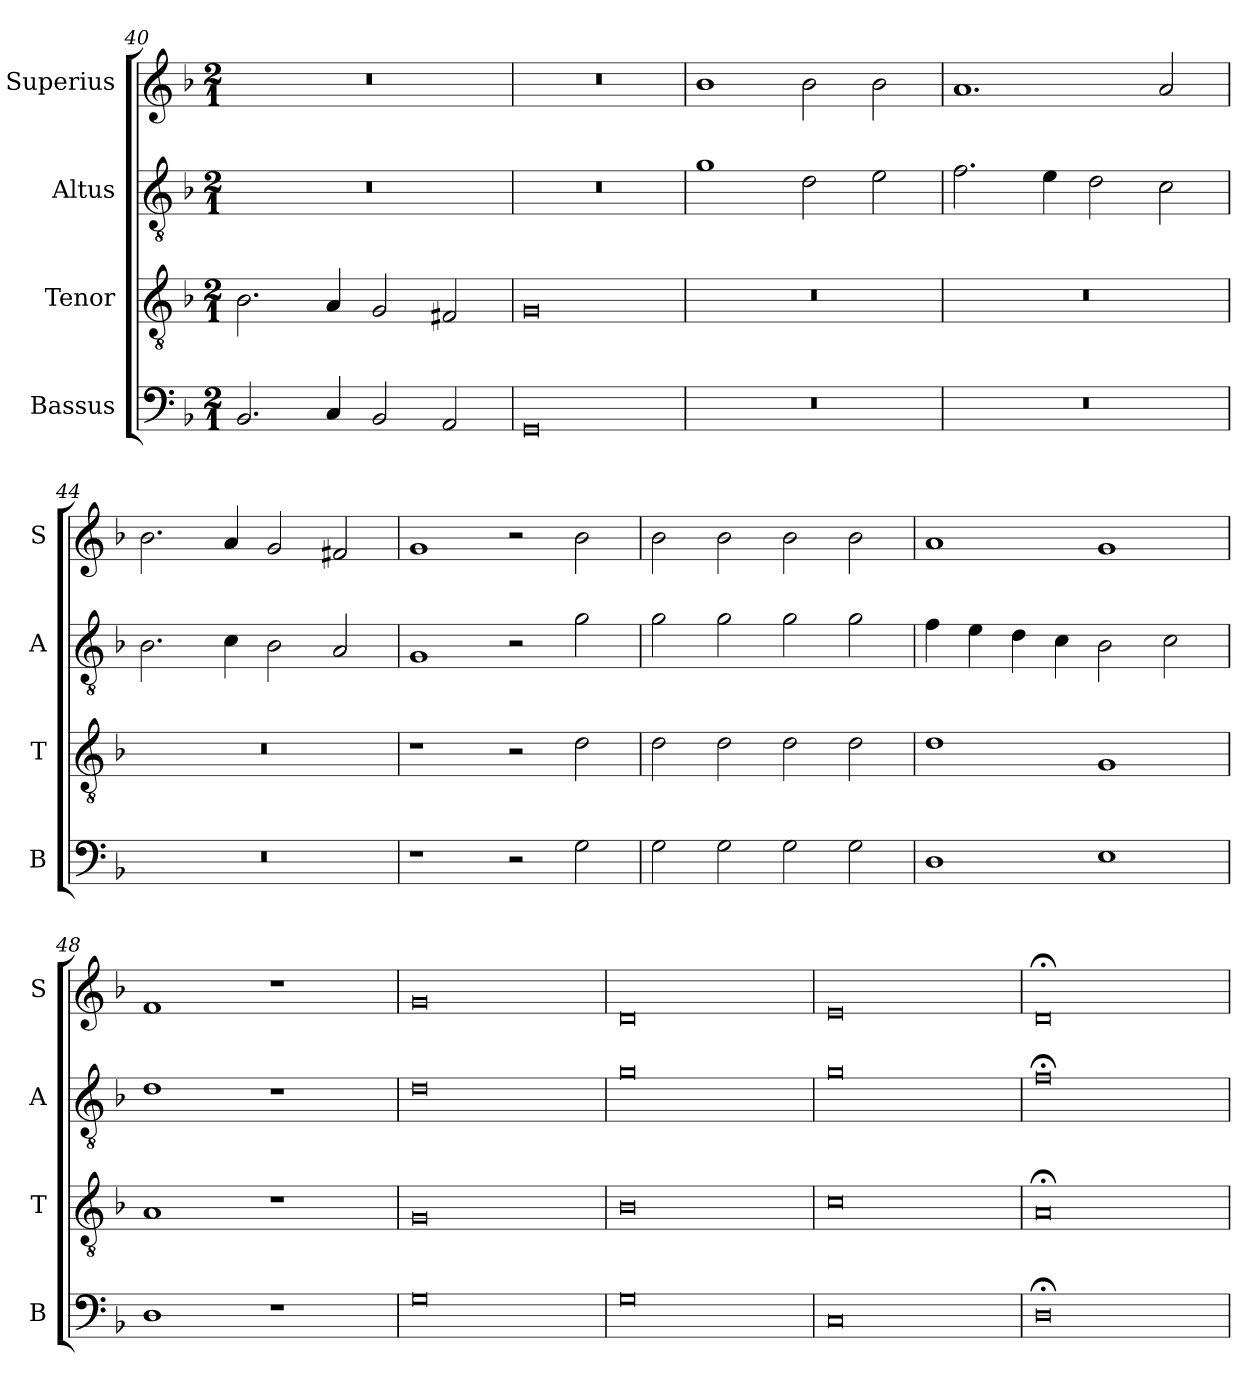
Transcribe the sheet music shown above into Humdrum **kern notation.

**kern	**kern	**kern	**kern
*part4	*part3	*part2	*part1
*staff4	*staff3	*staff2	*staff1
*I"Bassus	*I"Tenor	*I"Altus	*I"Superius
*I'B	*I'T	*I'A	*I'S
*clefF4	*clefGv2	*clefGv2	*clefG2
*k[b-]	*k[b-]	*k[b-]	*k[b-]
*M2/1	*M2/1	*M2/1	*M2/1
=40	=40	=40	=40
2.BB-/	2.B-\	0r	0r
4C/	4A/	.	.
2BB-/	2G/	.	.
2AA/	2F#X/	.	.
=41	=41	=41	=41
0GG	0G	0r	0r
=42	=42	=42	=42
0r	0r	1g	1b-
.	.	2d\	2b-\
.	.	2e\	2b-\
=43	=43	=43	=43
0r	0r	2.f\	1.a
.	.	4e\	.
.	.	2d\	.
.	.	2c\	2a/
=44	=44	=44	=44
0r	0r	2.B-\	2.b-\
.	.	4c\	4a/
.	.	2B-\	2g/
.	.	2A/	2f#X/
=45	=45	=45	=45
1r	1r	1G	1g
2r	2r	2r	2r
2G\	2d\	2g\	2b-\
=46	=46	=46	=46
2G\	2d\	2g\	2b-\
2G\	2d\	2g\	2b-\
2G\	2d\	2g\	2b-\
2G\	2d\	2g\	2b-\
=47	=47	=47	=47
1D	1d	4f\	1a
.	.	4e\	.
.	.	4d\	.
.	.	4c\	.
1E	1G	2B-\	1g
.	.	2c\	.
=48	=48	=48	=48
1D	1A	1d	1f
1r	1r	1r	1r
=49	=49	=49	=49
0G	0G	0d	0g
=50	=50	=50	=50
0G	0B-	0g	0d
=51	=51	=51	=51
0C	0c	0g	0e
=52	=52	=52	=52
0D;<	0A;<	0f;<	0d;<
=	=	=	=
*-	*-	*-	*-
